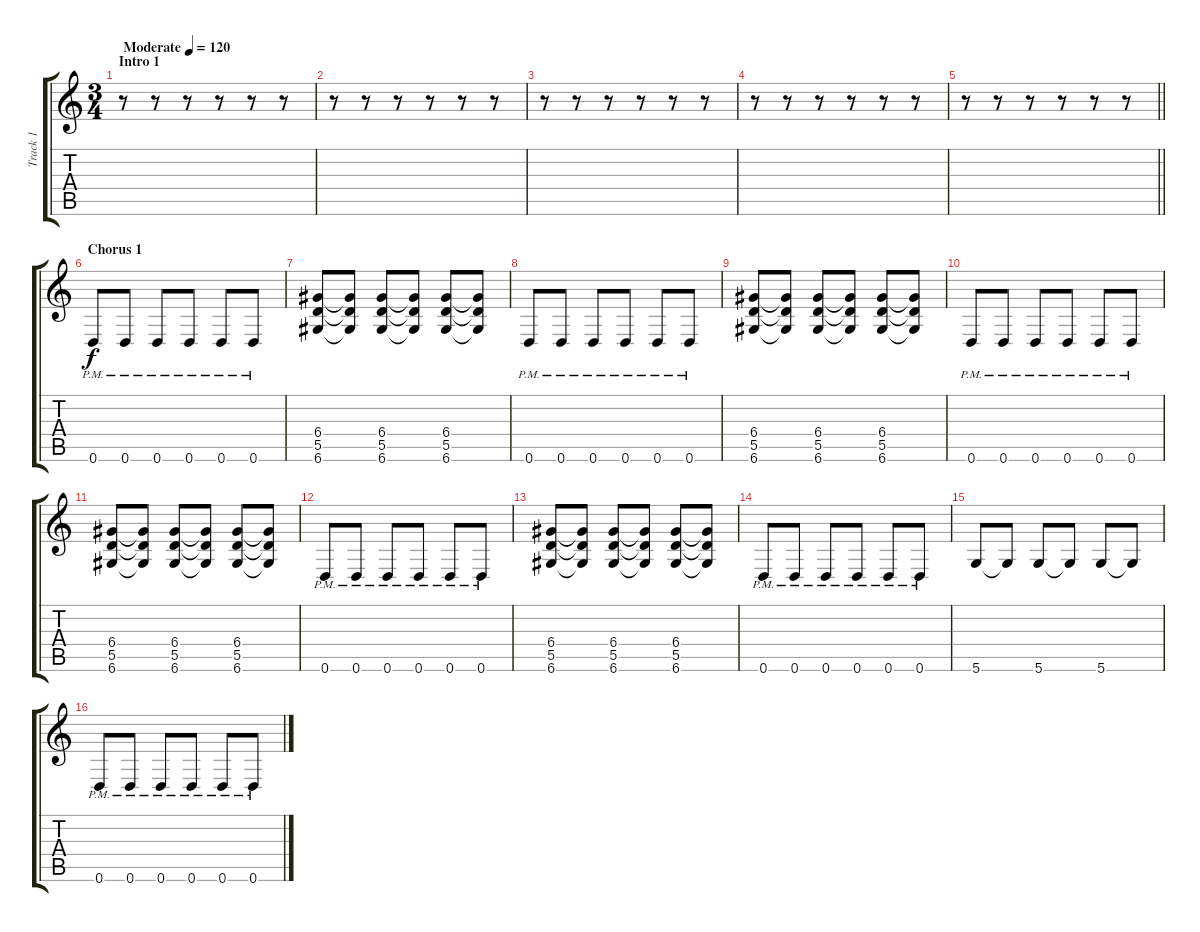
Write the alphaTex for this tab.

\track ("Track 1" "Track 1") {instrument distortionguitar}
\staff {score tabs}
\tuning (E4 B3 G3 D3 A2 D2) {hide}
\ts (3 4)
\section ("" "Intro 1")
\tempo (120 "Moderate")
\tempo 225
\tempo (120 "Moderate")
\clef g2
\ks c
r.8{dy f instrument distortionguitar} r.8 r.8 r.8 r.8 r.8 |
r.8 r.8 r.8 r.8 r.8 r.8 |
r.8 r.8 r.8 r.8 r.8 r.8 |
r.8 r.8 r.8 r.8 r.8 r.8 |
\barLineRight lightlight
r.8 r.8 r.8 r.8 r.8 r.8 |
\section ("" "Chorus 1")
0.6{pm}.8 0.6{pm}.8 0.6{pm}.8 0.6{pm}.8 0.6{pm}.8 0.6{pm}.8 |
(6.4 5.5 6.6).8 (6.4{t} 5.5{t} 6.6{t}).8 (6.4 5.5 6.6).8 (6.4{t} 5.5{t} 6.6{t}).8 (6.4 5.5 6.6).8 (6.4{t} 5.5{t} 6.6{t}).8 |
0.6{pm}.8 0.6{pm}.8 0.6{pm}.8 0.6{pm}.8 0.6{pm}.8 0.6{pm}.8 |
(6.4 5.5 6.6).8 (6.4{t} 5.5{t} 6.6{t}).8 (6.4 5.5 6.6).8 (6.4{t} 5.5{t} 6.6{t}).8 (6.4 5.5 6.6).8 (6.4{t} 5.5{t} 6.6{t}).8 |
0.6{pm}.8 0.6{pm}.8 0.6{pm}.8 0.6{pm}.8 0.6{pm}.8 0.6{pm}.8 |
(6.4 5.5 6.6).8 (6.4{t} 5.5{t} 6.6{t}).8 (6.4 5.5 6.6).8 (6.4{t} 5.5{t} 6.6{t}).8 (6.4 5.5 6.6).8 (6.4{t} 5.5{t} 6.6{t}).8 |
0.6{pm}.8 0.6{pm}.8 0.6{pm}.8 0.6{pm}.8 0.6{pm}.8 0.6{pm}.8 |
(6.4 5.5 6.6).8 (6.4{t} 5.5{t} 6.6{t}).8 (6.4 5.5 6.6).8 (6.4{t} 5.5{t} 6.6{t}).8 (6.4 5.5 6.6).8 (6.4{t} 5.5{t} 6.6{t}).8 |
0.6{pm}.8 0.6{pm}.8 0.6{pm}.8 0.6{pm}.8 0.6{pm}.8 0.6{pm}.8 |
5.6.8 5.6{t}.8 5.6.8 5.6{t}.8 5.6.8 5.6{t}.8 |
0.6{pm}.8 0.6{pm}.8 0.6{pm}.8 0.6{pm}.8 0.6{pm}.8 0.6{pm}.8
